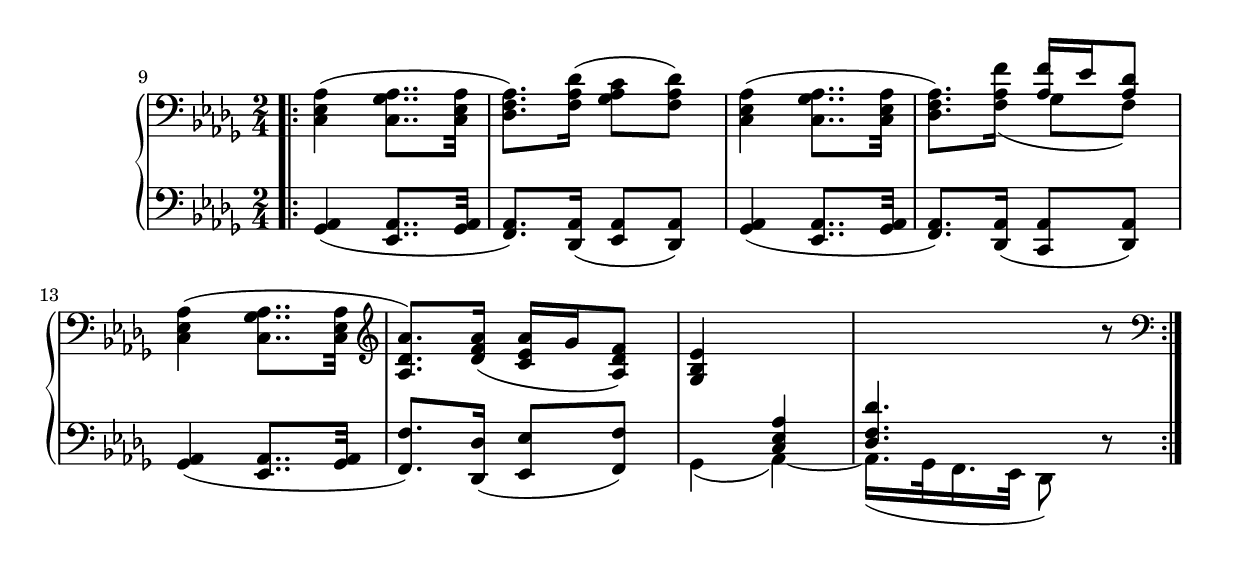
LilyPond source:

%% DO NOT EDIT this file manually; it is automatically
%% generated from LSR http://lsr.dsi.unimi.it
%% Make any changes in LSR itself, or in Documentation/snippets/new/ ,
%% and then run scripts/auxiliar/makelsr.py
%%
%% This file is in the public domain.
\version "2.17.11"

\header {
  lsrtags = "headword"

  texidoc = "
Repeats headword

"
  doctitle = "Repeats headword"
} % begin verbatim

% Beethoven, Op. 57
% Piano sonata 23 - Dem Grafen Franz von Brunswick Gewidmet
% Movt II, Andante con moto
% Measures 9 - 16

\include "english.ly"

\new PianoStaff <<

   \new Staff = RH {
      \clef bass
      \key df \major
      \time 2/4
      \set Score.currentBarNumber = #9
      \bar ".|:"
      <af ef c>4 (
      <af gf c>8..
      <af ef c>32
      |
      <af f df>8. )
      <df' af f>16 (
      <c' af gf>8
      <df' af f>8 )
      |
      <af ef c>4 (
      <af gf c>8..
      <af ef c>32
      |
      <af f df>8. )
      \slurDown
      <f' af f>16 (
      <<
         {
            \voiceTwo
            gf8
            f8 )
         }
         \new Voice {
            \voiceOne
            <f' af>16
            ef'16
            <df' af>8
         }
      >>
      \oneVoice
      |
      <af ef c>4 (
      <af gf c>8..
      <af ef c>32
      \clef treble
      |
      <af' df' af>8. )
      <af' f' df'>16 (
      <af' ef' c'>16
      gf'16
      <f' df' af>8 )
      |
      \slurUp
      <ef' bf gf>4
      \change Staff = LH
      \voiceOne
      <af ef c>4
      |
      <df' f df>4.
      \change Staff = RH
      \oneVoice
      r8
      \clef bass
      \bar ":|."
   }

   \new Staff = LH {
      \clef bass
      \key df \major
      \time 2/4
      <af, gf,>4 (
      <af, ef,>8..
      <af, gf,>32
      |
      <af, f,>8. )
      <af, df,>16 (
      <af, ef,>8
      <af, df,>8 )
      |
      <af, gf,>4 (
      <af, ef,>8..
      <af, gf,>32
      |
      <af, f,>8. )
      <af, df,>16 (
      <af, c,>8
      <af, df,> )
      |
      <af, gf,>4 (
      <af, ef,>8..
      <af, gf,>32
      |
      <f f,>8. )
      <df df,>16 (
      <ef ef,>8
      <f f,>8 )
      |
      \voiceTwo
      gf,4  (
      af,4 ~ )
      |
      af,16. [ (
      gf,32
      f,16.
      ef,32 ]
      df,8 )
      \oneVoice
      r8
   }

>>
